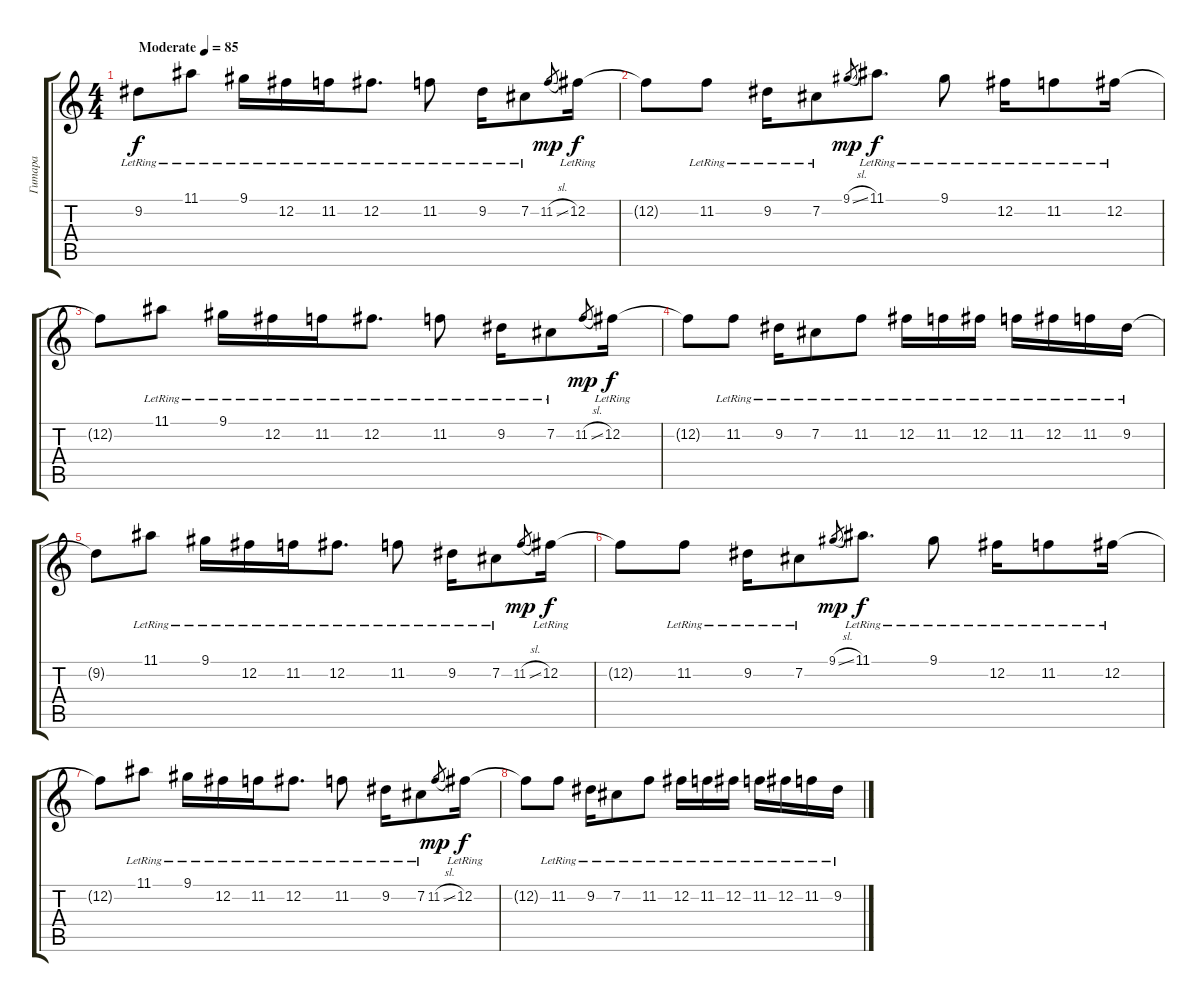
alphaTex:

\track ("Гитара" "Гитара") {instrument acousticguitarnylon}
\staff {score tabs}
\tuning (B3 Gb3 D3 A2 E2 B1) {hide}
\ts (4 4)
\tempo (85 "Moderate")
\clef g2
\ks c
9.2{lr}.8{dy f instrument acousticguitarnylon} 11.1{lr}.8 9.1{lr}.16 12.2{lr}.16 11.2{lr}.16 12.2{lr}.8{d} 11.2{lr}.8 9.2{lr}.16 7.2{lr}.8 11.2{sl}.8{gr dy mp} 12.2{lr}.16{dy f} |
12.2{t}.8 11.2{lr}.8 9.2{lr}.16 7.2{lr}.8 9.1{sl}.8{gr dy mp} 11.1{lr}.8{d dy f} 9.1{lr}.8 12.2{lr}.16 11.2{lr}.8 12.2{lr}.16 |
12.2{t}.8 11.1{lr}.8 9.1{lr}.16 12.2{lr}.16 11.2{lr}.16 12.2{lr}.8{d} 11.2{lr}.8 9.2{lr}.16 7.2{lr}.8 11.2{sl}.8{gr dy mp} 12.2{lr}.16{dy f} |
12.2{t}.8 11.2{lr}.8 9.2{lr}.16 7.2{lr}.8 11.2{lr}.8 12.2{lr}.16 11.2{lr}.16 12.2{lr}.16 11.2{lr}.16 12.2{lr}.16 11.2{lr}.16 9.2{lr}.16 |
9.2{t}.8 11.1{lr}.8 9.1{lr}.16 12.2{lr}.16 11.2{lr}.16 12.2{lr}.8{d} 11.2{lr}.8 9.2{lr}.16 7.2{lr}.8 11.2{sl}.8{gr dy mp} 12.2{lr}.16{dy f} |
12.2{t}.8 11.2{lr}.8 9.2{lr}.16 7.2{lr}.8 9.1{sl}.8{gr dy mp} 11.1{lr}.8{d dy f} 9.1{lr}.8 12.2{lr}.16 11.2{lr}.8 12.2{lr}.16 |
12.2{t}.8 11.1{lr}.8 9.1{lr}.16 12.2{lr}.16 11.2{lr}.16 12.2{lr}.8{d} 11.2{lr}.8 9.2{lr}.16 7.2{lr}.8 11.2{sl}.8{gr dy mp} 12.2{lr}.16{dy f} |
12.2{t}.8 11.2{lr}.8 9.2{lr}.16 7.2{lr}.8 11.2{lr}.8 12.2{lr}.16 11.2{lr}.16 12.2{lr}.16 11.2{lr}.16 12.2{lr}.16 11.2{lr}.16 9.2{lr}.16
